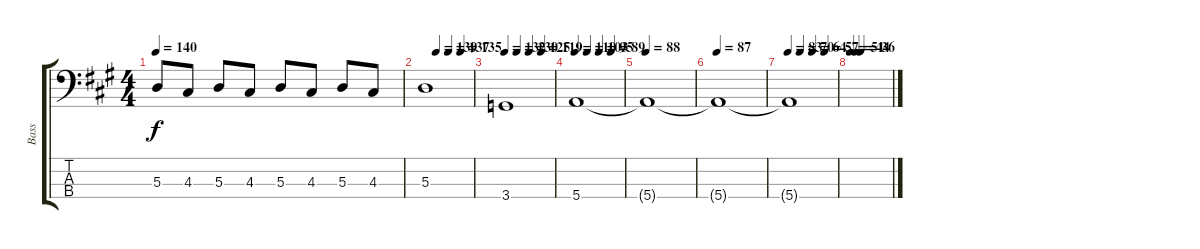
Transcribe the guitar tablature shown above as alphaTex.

\track ("Bass" "Bass") {instrument electricbassfinger}
\staff {score tabs}
\tuning (G2 D2 A1 E1) {hide}
\ts (4 4)
\tempo 140
\clef f4
\ks a
5.3.8{dy f} 4.3.8 5.3.8 4.3.8 5.3.8 4.3.8 5.3.8 4.3.8 |
\tempo (139 0.25)
\tempo (137 0.5)
\tempo (135 0.75)
5.3.1 |
\tempo 132
\tempo (130 0.25)
\tempo (125 0.5)
\tempo (119 0.75)
3.4.1 |
\tempo 110
\tempo (103 0.25)
\tempo (95 0.5)
\tempo (89 0.75)
5.4.1 |
\tempo 88
5.4{t}.1 |
\tempo 87
5.4{t}.1 |
\tempo 83
\tempo (70 0.25)
\tempo (64 0.5)
\tempo (57 0.75)
5.4{t}.1 |
\tempo 51
\tempo (44 0.125)
\tempo (36 0.25)
